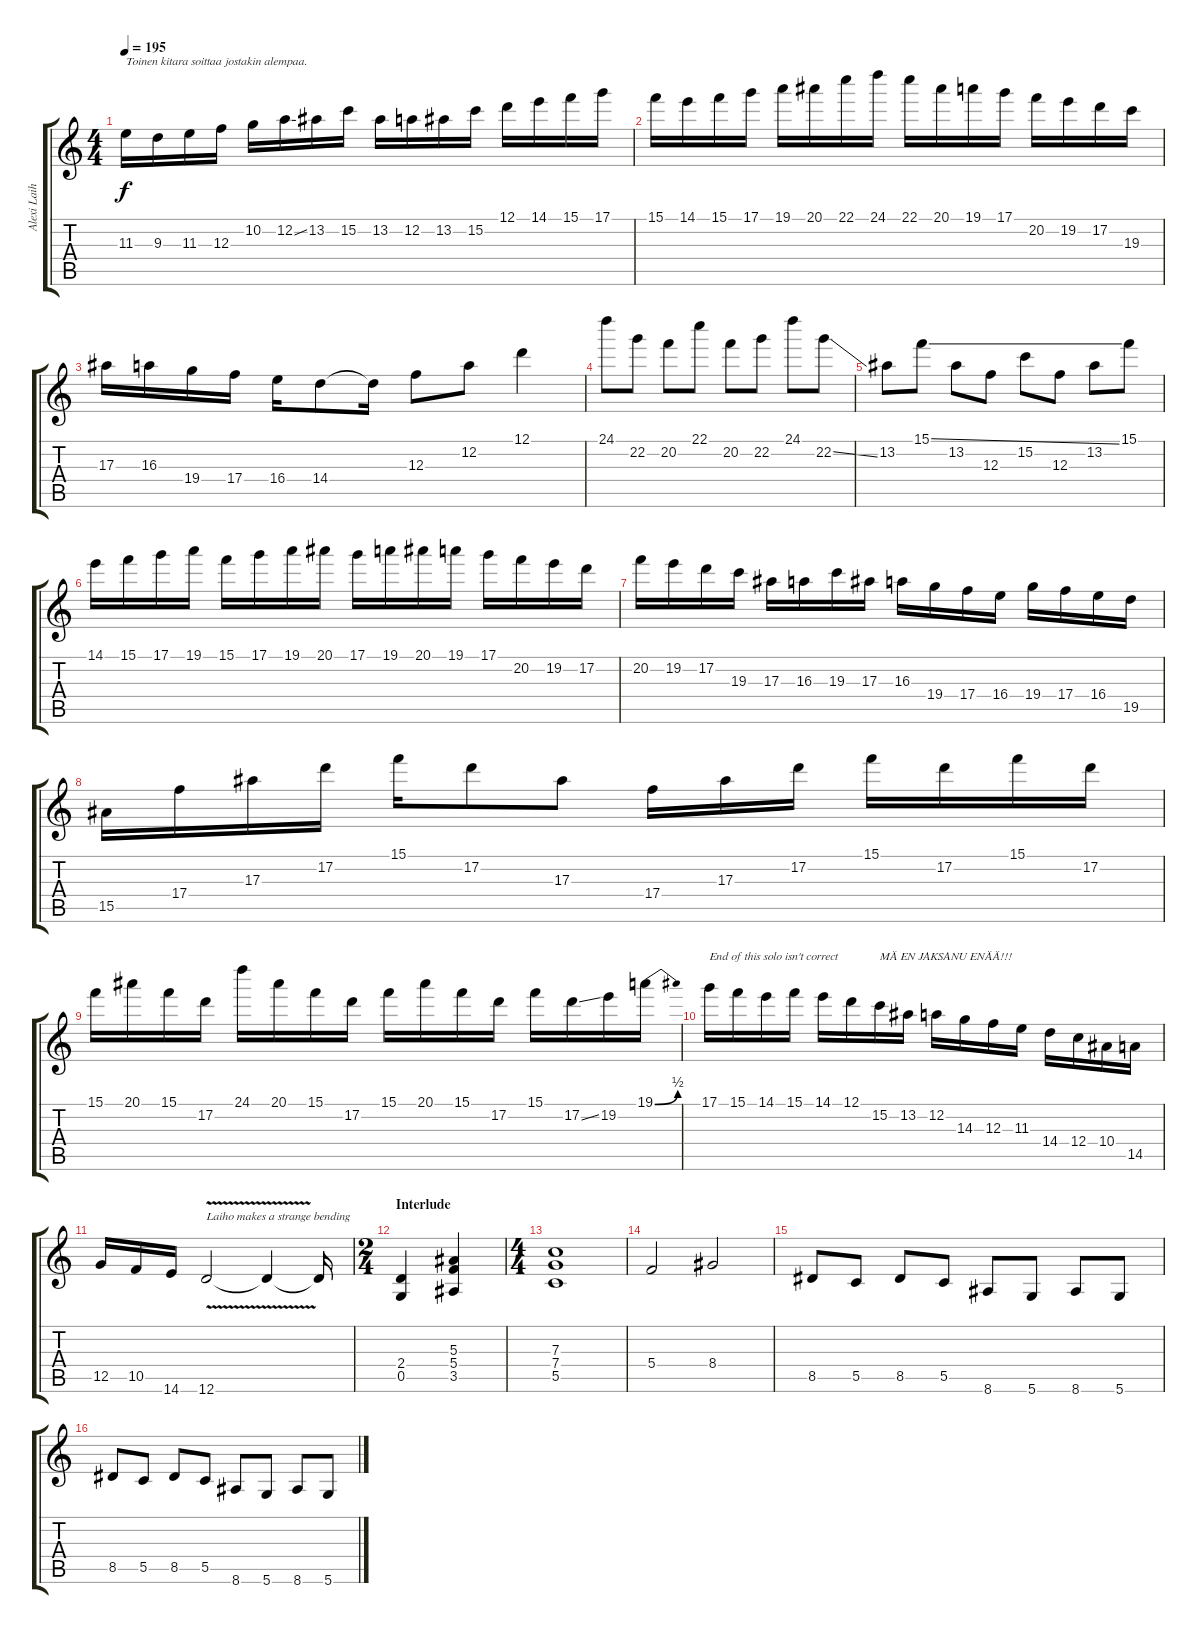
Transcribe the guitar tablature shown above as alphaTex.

\track ("Alexi Laiho" "Alexi Laih") {instrument distortionguitar}
\staff {score tabs}
\tuning (D4 A3 F3 C3 G2 D2) {hide}
\ts (4 4)
\tempo 195
\clef g2
\ks c
11.3.16{txt "Toinen kitara soittaa jostakin alempaa." dy f} 9.3.16 11.3.16 12.3.16 10.2.16 12.2{ss}.16 13.2.16 15.2.16 13.2.16 12.2.16 13.2.16 15.2.16 12.1.16 14.1.16 15.1.16 17.1.16 |
15.1.16 14.1.16 15.1.16 17.1.16 19.1.16 20.1.16 22.1.16 24.1.16 22.1.16 20.1.16 19.1.16 17.1.16 20.2.16 19.2.16 17.2.16 19.3.16 |
17.3.16 16.3.16 19.4.16 17.4.16 16.4.16 14.4.8 14.4{t}.16 12.3.8 12.2.8 12.1.4 |
24.1.8 22.2.8 20.2.8 22.1.8 20.2.8 22.2.8 24.1.8 22.2{ss}.8 |
13.2.8 15.1{ss}.8 13.2.8 12.3.8 15.2.8 12.3.8 13.2.8 15.1.8 |
14.1.16 15.1.16 17.1.16 19.1.16 15.1.16 17.1.16 19.1.16 20.1.16 17.1.16 19.1.16 20.1.16 19.1.16 17.1.16 20.2.16 19.2.16 17.2.16 |
20.2.16 19.2.16 17.2.16 19.3.16 17.3.16 16.3.16 19.3.16 17.3.16 16.3.16 19.4.16 17.4.16 16.4.16 19.4.16 17.4.16 16.4.16 19.5.16 |
15.5.16 17.4.16 17.3.16 17.2.16 15.1.16 17.2.8 17.3.8 17.4.16 17.3.16 17.2.16 15.1.16 17.2.16 15.1.16 17.2.16 |
15.1.16 20.1.16 15.1.16 17.2.16 24.1.16 20.1.16 15.1.16 17.2.16 15.1.16 20.1.16 15.1.16 17.2.16 15.1.16 17.2{ss}.16 19.2.16 19.1{be (bend 0 0 60 2)}.16 |
17.1.16{txt "End of this solo isn't correct"} 15.1.16 14.1.16 15.1.16 14.1.16 12.1.16 15.2.16{txt "MÄ EN JAKSANU ENÄÄ!!!"} 13.2.16 12.2.16 14.3.16 12.3.16 11.3.16 14.4.16 12.4.16 10.4.16 14.5.16 |
12.5.16 10.5.16 14.6.16 12.6{v}.2{txt "Laiho makes a strange bending"} 12.6{t}.4 12.6{t}.16 |
\ts (2 4)
\section ("" "Interlude")
(2.4 0.5).4 (5.3 5.4 3.5).4 |
\ts (4 4)
(7.3 7.4 5.5).1 |
5.4.2 8.4.2 |
8.5.8 5.5.8 8.5.8 5.5.8 8.6.8 5.6.8 8.6.8 5.6.8 |
8.5.8 5.5.8 8.5.8 5.5.8 8.6.8 5.6.8 8.6.8 5.6.8
